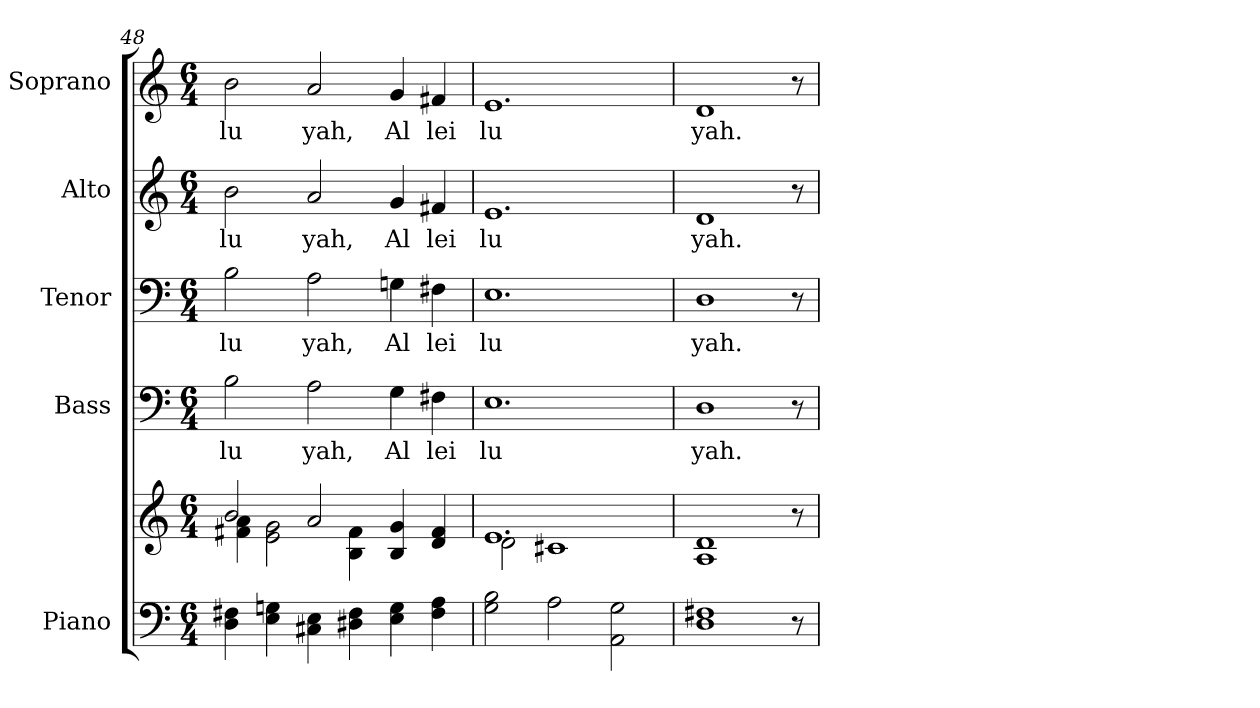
**kern	**kern	**kern	**text	**kern	**text	**kern	**text	**kern	**text
*part5	*part5	*part4	*part4	*part3	*part3	*part2	*part2	*part1	*part1
*staff6	*staff5	*staff4	*staff4	*staff3	*staff3	*staff2	*staff2	*staff1	*staff1
*I"Piano	*	*I"Bass	*	*I"Tenor	*	*I"Alto	*	*I"Soprano	*
*I'Pno.	*	*I'B.	*	*I'T.	*	*I'A.	*	*I'S.	*
*clefF4	*clefG2	*clefF4	*	*clefF4	*	*clefG2	*	*clefG2	*
*k[]	*k[]	*k[]	*	*k[]	*	*k[]	*	*k[]	*
*C:	*C:	*C:	*	*C:	*	*C:	*	*C:	*
*M6/4	*M6/4	*M6/4	*	*M6/4	*	*M6/4	*	*M6/4	*
=48	=48	=48	=48	=48	=48	=48	=48	=48	=48
*	*^	*	*	*	*	*	*	*	*
!	!	!	!	!LO:LY:b:color=#000000	!	!	!	!	!	!
!	!	!	!	!	!	!LO:LY:b:color=#000000	!	!	!	!
!	!	!	!	!	!	!	!	!LO:LY:b:color=#000000	!	!
!	!	!	!	!	!	!	!	!	!	!LO:LY:b:color=#000000
4Di\ 4F#Xi	2bi/	4f#Xi\ 4ai	2Bi\	lu	2Bi\	lu	2bi\	lu	2bi\	lu
4Ei\ 4Gni	.	2ei\ 2gi	.	.	.	.	.	.	.	.
!	!	!	!	!LO:LY:b:color=#000000	!	!	!	!	!	!
!	!	!	!	!	!	!LO:LY:b:color=#000000	!	!	!	!
!	!	!	!	!	!	!	!	!LO:LY:b:color=#000000	!	!
!	!	!	!	!	!	!	!	!	!	!LO:LY:b:color=#000000
4C#Xi\ 4Ei	2ai/	.	2Ai\	yah,	2Ai\	yah,	2ai/	yah,	2ai/	yah,
4D#Xi\ 4F#i	.	4Bi\ 4f#i	.	.	.	.	.	.	.	.
!	!	!	!	!LO:LY:b:color=#000000	!	!	!	!	!	!
!	!	!	!	!	!	!LO:LY:b:color=#000000	!	!	!	!
!	!	!	!	!	!	!	!	!LO:LY:b:color=#000000	!	!
!	!	!	!	!	!	!	!	!	!	!LO:LY:b:color=#000000
4Ei\ 4Gi	4Bi/ 4gi	4ryy	4Gi\	Al	4Gni\	Al	4gi/	Al	4gi/	Al
!	!	!	!	!LO:LY:b:color=#000000	!	!	!	!	!	!
!	!	!	!	!	!	!LO:LY:b:color=#000000	!	!	!	!
!	!	!	!	!	!	!	!	!LO:LY:b:color=#000000	!	!
!	!	!	!	!	!	!	!	!	!	!LO:LY:b:color=#000000
4F#i\ 4Ai	4di/ 4f#i	4ryy	4F#Xi\	lei	4F#Xi\	lei	4f#Xi/	lei	4f#Xi/	lei
!!LO:PB:g=z
=49	=49	=49	=49	=49	=49	=49	=49	=49	=49	=49
!	!	!	!	!LO:LY:b:color=#000000	!	!	!	!	!	!
!	!	!	!	!	!	!LO:LY:b:color=#000000	!	!	!	!
!	!	!	!	!	!	!	!	!LO:LY:b:color=#000000	!	!
!	!	!	!	!	!	!	!	!	!	!LO:LY:b:color=#000000
2Gi\ 2Bi	1.ei	2di\	1.Ei	lu	1.Ei	lu	1.ei	lu	1.ei	lu
2Ai\	.	1c#Xi	.	.	.	.	.	.	.	.
2AAi\ 2Gi	.	.	.	.	.	.	.	.	.	.
*	*v	*v	*	*	*	*	*	*	*	*
=50	=50	=50	=50	=50	=50	=50	=50	=50	=50
!	!	!	!LO:LY:b:color=#000000	!	!	!	!	!	!
!	!	!	!	!	!LO:LY:b:color=#000000	!	!	!	!
!	!	!	!	!	!	!	!LO:LY:b:color=#000000	!	!
!	!	!	!	!	!	!	!	!	!LO:LY:b:color=#000000
1Di 1F#Xi	1Ai 1di	1Di	yah.	1Di	yah.	1di	yah.	1di	yah.
8r	8r	8r	.	8r	.	8r	.	8r	.
=	=	=	=	=	=	=	=	=	=
*-	*-	*-	*-	*-	*-	*-	*-	*-	*-
